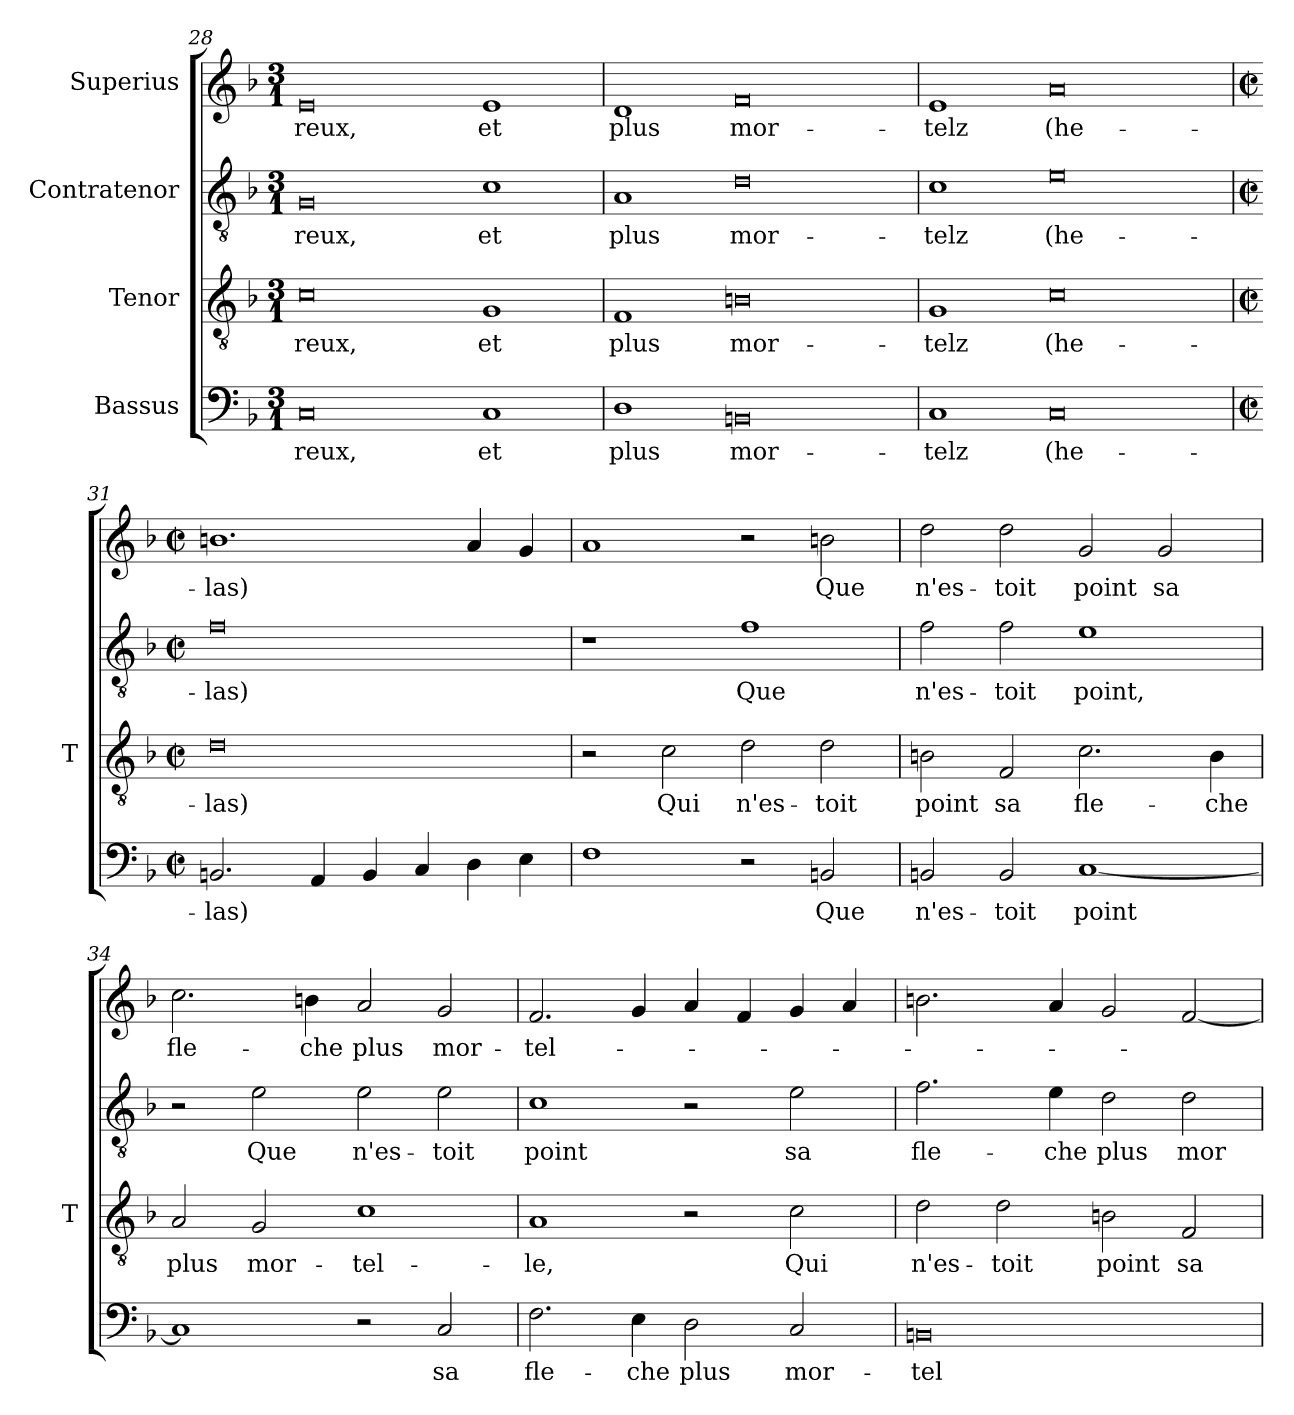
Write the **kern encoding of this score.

**kern	**text	**kern	**text	**kern	**text	**kern	**text
*part4	*part4	*part3	*part3	*part2	*part2	*part1	*part1
*staff4	*staff4	*staff3	*staff3	*staff2	*staff2	*staff1	*staff1
*I"Bassus	*	*I"Tenor	*	*I"Contratenor	*	*I"Superius	*
*	*	*I'T	*	*	*	*	*
*clefF4	*	*clefGv2	*	*clefGv2	*	*clefG2	*
*k[b-]	*	*k[b-]	*	*k[b-]	*	*k[b-]	*
*F:	*	*F:	*	*F:	*	*F:	*
*M3/1	*	*M3/1	*	*M3/1	*	*M3/1	*
=28	=28	=28	=28	=28	=28	=28	=28
0C	-reux,	0c	-reux,	0G	-reux,	0e	-reux,
1C	-et	1G	-et	1c	-et	1e	-et
!!LO:LB:g=z
=29	=29	=29	=29	=29	=29	=29	=29
1D	-plus	1F	-plus	1A	-plus	1d	-plus
0BB	mor-	0B	mor-	0d	mor-	0f	mor-
=30	=30	=30	=30	=30	=30	=30	=30
1C	-telz	1G	-telz	1c	-telz	1e	-telz
0C	(he-	0c	(he-	0e	(he-	0a	(he-
=31	=31	=31	=31	=31	=31	=31	=31
*M2/2	*	*M2/2	*	*M2/2	*	*M2/2	*
*met(c|)	*	*met(c|)	*	*met(c|)	*	*met(c|)	*
2.BB	-las)	0d	-las)	0f	-las)	1.b	-las)
4AA	.	.	.	.	.	.	.
4BB	.	.	.	.	.	.	.
4C	.	.	.	.	.	.	.
4D	.	.	.	.	.	4a	.
4E	.	.	.	.	.	4g	.
!!LO:LB:g=z
=32	=32	=32	=32	=32	=32	=32	=32
1F	.	2r	.	1r	.	1a	.
.	.	2c	-Qui	.	.	.	.
2r	.	2d	n'es-	1f	-Que	2r	.
2BB	-Que	2d	-toit	.	.	2b	-Que
=33	=33	=33	=33	=33	=33	=33	=33
2BB	n'es-	2B	-point	2f	n'es-	2dd	n'es-
2BB	-toit	2F	-sa	2f	-toit	2dd	-toit
[1C	-point	2.c	fle-	1e	-point,	2g	-point
.	.	.	.	.	.	2g	-sa
.	.	4B	-che	.	.	.	.
=34	=34	=34	=34	=34	=34	=34	=34
1C]	.	2A	-plus	2r	.	2.cc	fle-
.	.	2G	mor-	2e	-Que	.	.
.	.	.	.	.	.	4b	-che
2r	.	1c	tel-	2e	n'es-	2a	-plus
2C	-sa	.	.	2e	-toit	2g	mor-
=35	=35	=35	=35	=35	=35	=35	=35
2.F	fle-	1A	-le,	1c	-point	2.f	tel-
4E	-che	.	.	.	.	4g	.
2D	-plus	2r	.	2r	.	4a	.
.	.	.	.	.	.	4f	.
2C	mor-	2c	-Qui	2e	-sa	4g	.
.	.	.	.	.	.	4a	.
!!LO:PB:g=z
=36	=36	=36	=36	=36	=36	=36	=36
0BB	tel-	2d	n'es-	2.f	fle-	2.b	.
.	.	2d	-toit	.	.	.	.
.	.	.	.	4e	-che	4a	.
.	.	2B	-point	2d	-plus	2g	.
.	.	2F	-sa	2d	mor-	[2f	.
=	=	=	=	=	=	=	=
*-	*-	*-	*-	*-	*-	*-	*-
